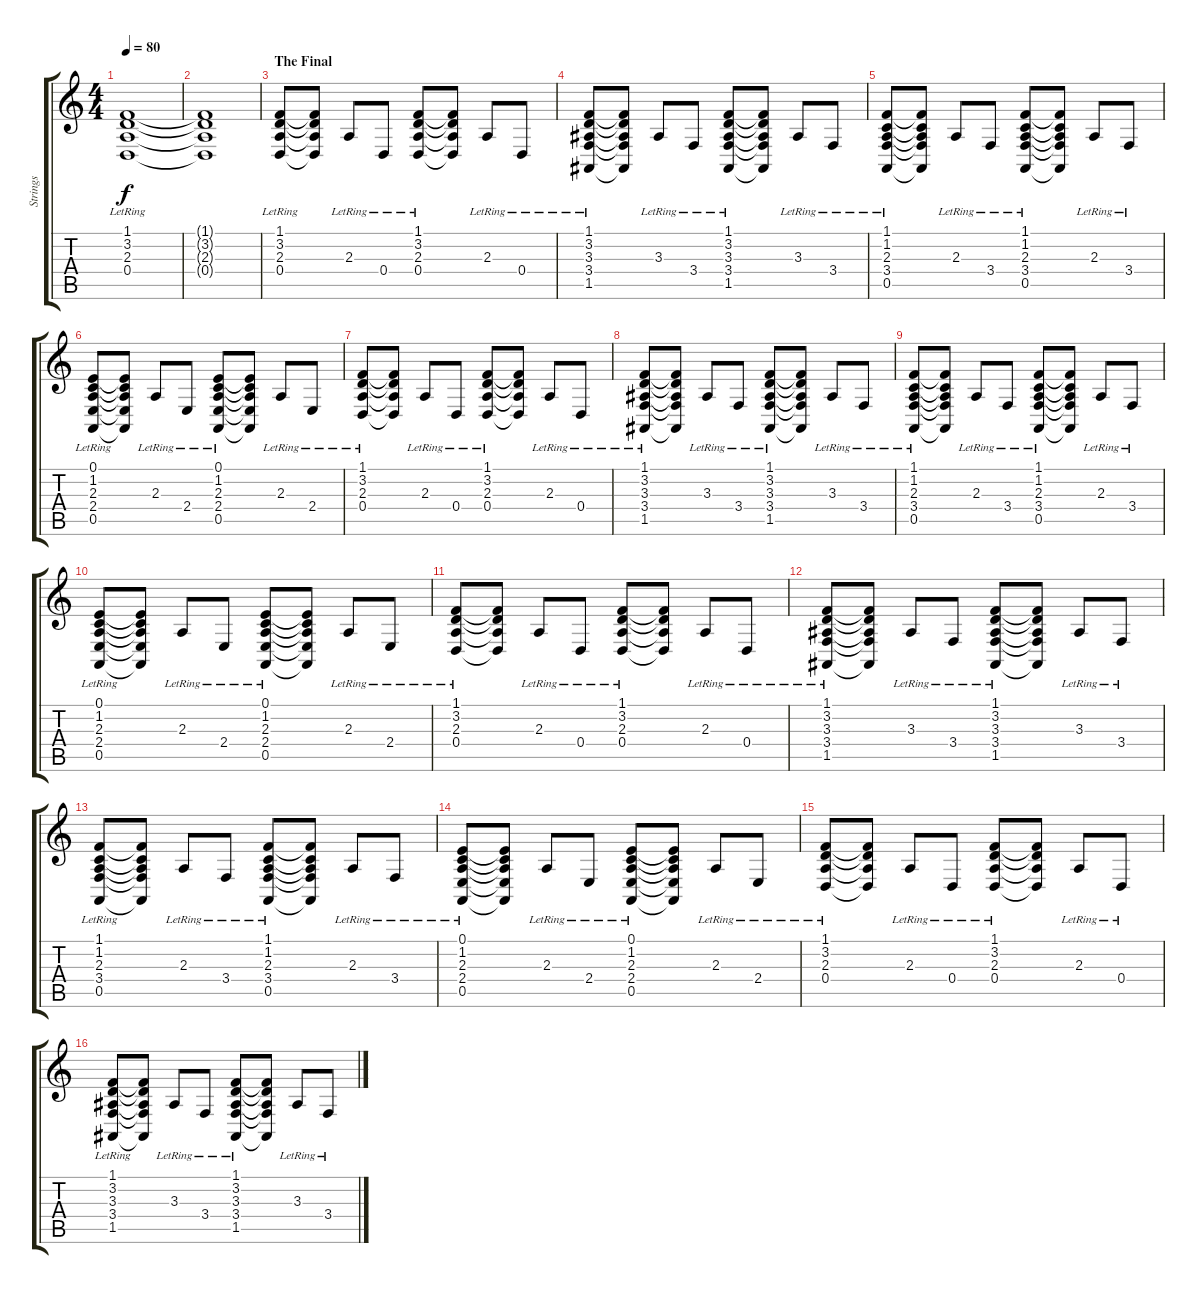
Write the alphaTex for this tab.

\track ("Strings" "Strings") {instrument stringensemble1}
\staff {score tabs}
\tuning (E4 B3 G3 D3 A2 E2) {hide}
\ts (4 4)
\tempo 80
\clef g2
\ks c
(1.1{lr} 3.2{lr} 2.3{lr} 0.4{lr}).1{dy f} |
(1.1{t} 3.2{t} 2.3{t} 0.4{t}).1 |
\section ("" "The Final  ")
(1.1{lr} 3.2{lr} 2.3{lr} 0.4{lr}).8 (1.1{t} 3.2{t} 2.3{t} 0.4{t}).8 2.3{lr}.8 0.4{lr}.8 (1.1{lr} 3.2{lr} 2.3{lr} 0.4{lr}).8 (1.1{t} 3.2{t} 2.3{t} 0.4{t}).8 2.3{lr}.8 0.4{lr}.8 |
(1.1{lr} 3.2{lr} 3.3{lr} 3.4{lr} 1.5{lr}).8 (1.1{t} 3.2{t} 3.3{t} 3.4{t} 1.5{t}).8 3.3{lr}.8 3.4{lr}.8 (1.1{lr} 3.2{lr} 3.3{lr} 3.4{lr} 1.5{lr}).8 (1.1{t} 3.2{t} 3.3{t} 3.4{t} 1.5{t}).8 3.3{lr}.8 3.4{lr}.8 |
(1.1{lr} 1.2{lr} 2.3{lr} 3.4{lr} 0.5{lr}).8 (1.1{t} 1.2{t} 2.3{t} 3.4{t} 0.5{t}).8 2.3{lr}.8 3.4{lr}.8 (1.1{lr} 1.2{lr} 2.3{lr} 3.4{lr} 0.5{lr}).8 (1.1{t} 1.2{t} 2.3{t} 3.4{t} 0.5{t}).8 2.3{lr}.8 3.4{lr}.8 |
(0.1{lr} 1.2{lr} 2.3{lr} 2.4{lr} 0.5{lr}).8 (0.1{t} 1.2{t} 2.3{t} 2.4{t} 0.5{t}).8 2.3{lr}.8 2.4{lr}.8 (0.1{lr} 1.2{lr} 2.3{lr} 2.4{lr} 0.5{lr}).8 (0.1{t} 1.2{t} 2.3{t} 2.4{t} 0.5{t}).8 2.3{lr}.8 2.4{lr}.8 |
(1.1{lr} 3.2{lr} 2.3{lr} 0.4{lr}).8 (1.1{t} 3.2{t} 2.3{t} 0.4{t}).8 2.3{lr}.8 0.4{lr}.8 (1.1{lr} 3.2{lr} 2.3{lr} 0.4{lr}).8 (1.1{t} 3.2{t} 2.3{t} 0.4{t}).8 2.3{lr}.8 0.4{lr}.8 |
(1.1{lr} 3.2{lr} 3.3{lr} 3.4{lr} 1.5{lr}).8 (1.1{t} 3.2{t} 3.3{t} 3.4{t} 1.5{t}).8 3.3{lr}.8 3.4{lr}.8 (1.1{lr} 3.2{lr} 3.3{lr} 3.4{lr} 1.5{lr}).8 (1.1{t} 3.2{t} 3.3{t} 3.4{t} 1.5{t}).8 3.3{lr}.8 3.4{lr}.8 |
(1.1{lr} 1.2{lr} 2.3{lr} 3.4{lr} 0.5{lr}).8 (1.1{t} 1.2{t} 2.3{t} 3.4{t} 0.5{t}).8 2.3{lr}.8 3.4{lr}.8 (1.1{lr} 1.2{lr} 2.3{lr} 3.4{lr} 0.5{lr}).8 (1.1{t} 1.2{t} 2.3{t} 3.4{t} 0.5{t}).8 2.3{lr}.8 3.4{lr}.8 |
(0.1{lr} 1.2{lr} 2.3{lr} 2.4{lr} 0.5{lr}).8 (0.1{t} 1.2{t} 2.3{t} 2.4{t} 0.5{t}).8 2.3{lr}.8 2.4{lr}.8 (0.1{lr} 1.2{lr} 2.3{lr} 2.4{lr} 0.5{lr}).8 (0.1{t} 1.2{t} 2.3{t} 2.4{t} 0.5{t}).8 2.3{lr}.8 2.4{lr}.8 |
(1.1{lr} 3.2{lr} 2.3{lr} 0.4{lr}).8 (1.1{t} 3.2{t} 2.3{t} 0.4{t}).8 2.3{lr}.8 0.4{lr}.8 (1.1{lr} 3.2{lr} 2.3{lr} 0.4{lr}).8 (1.1{t} 3.2{t} 2.3{t} 0.4{t}).8 2.3{lr}.8 0.4{lr}.8 |
(1.1{lr} 3.2{lr} 3.3{lr} 3.4{lr} 1.5{lr}).8 (1.1{t} 3.2{t} 3.3{t} 3.4{t} 1.5{t}).8 3.3{lr}.8 3.4{lr}.8 (1.1{lr} 3.2{lr} 3.3{lr} 3.4{lr} 1.5{lr}).8 (1.1{t} 3.2{t} 3.3{t} 3.4{t} 1.5{t}).8 3.3{lr}.8 3.4{lr}.8 |
(1.1{lr} 1.2{lr} 2.3{lr} 3.4{lr} 0.5{lr}).8 (1.1{t} 1.2{t} 2.3{t} 3.4{t} 0.5{t}).8 2.3{lr}.8 3.4{lr}.8 (1.1{lr} 1.2{lr} 2.3{lr} 3.4{lr} 0.5{lr}).8 (1.1{t} 1.2{t} 2.3{t} 3.4{t} 0.5{t}).8 2.3{lr}.8 3.4{lr}.8 |
(0.1{lr} 1.2{lr} 2.3{lr} 2.4{lr} 0.5{lr}).8 (0.1{t} 1.2{t} 2.3{t} 2.4{t} 0.5{t}).8 2.3{lr}.8 2.4{lr}.8 (0.1{lr} 1.2{lr} 2.3{lr} 2.4{lr} 0.5{lr}).8 (0.1{t} 1.2{t} 2.3{t} 2.4{t} 0.5{t}).8 2.3{lr}.8 2.4{lr}.8 |
(1.1{lr} 3.2{lr} 2.3{lr} 0.4{lr}).8 (1.1{t} 3.2{t} 2.3{t} 0.4{t}).8 2.3{lr}.8 0.4{lr}.8 (1.1{lr} 3.2{lr} 2.3{lr} 0.4{lr}).8 (1.1{t} 3.2{t} 2.3{t} 0.4{t}).8 2.3{lr}.8 0.4{lr}.8 |
(1.1{lr} 3.2{lr} 3.3{lr} 3.4{lr} 1.5{lr}).8 (1.1{t} 3.2{t} 3.3{t} 3.4{t} 1.5{t}).8 3.3{lr}.8 3.4{lr}.8 (1.1{lr} 3.2{lr} 3.3{lr} 3.4{lr} 1.5{lr}).8 (1.1{t} 3.2{t} 3.3{t} 3.4{t} 1.5{t}).8 3.3{lr}.8 3.4{lr}.8
